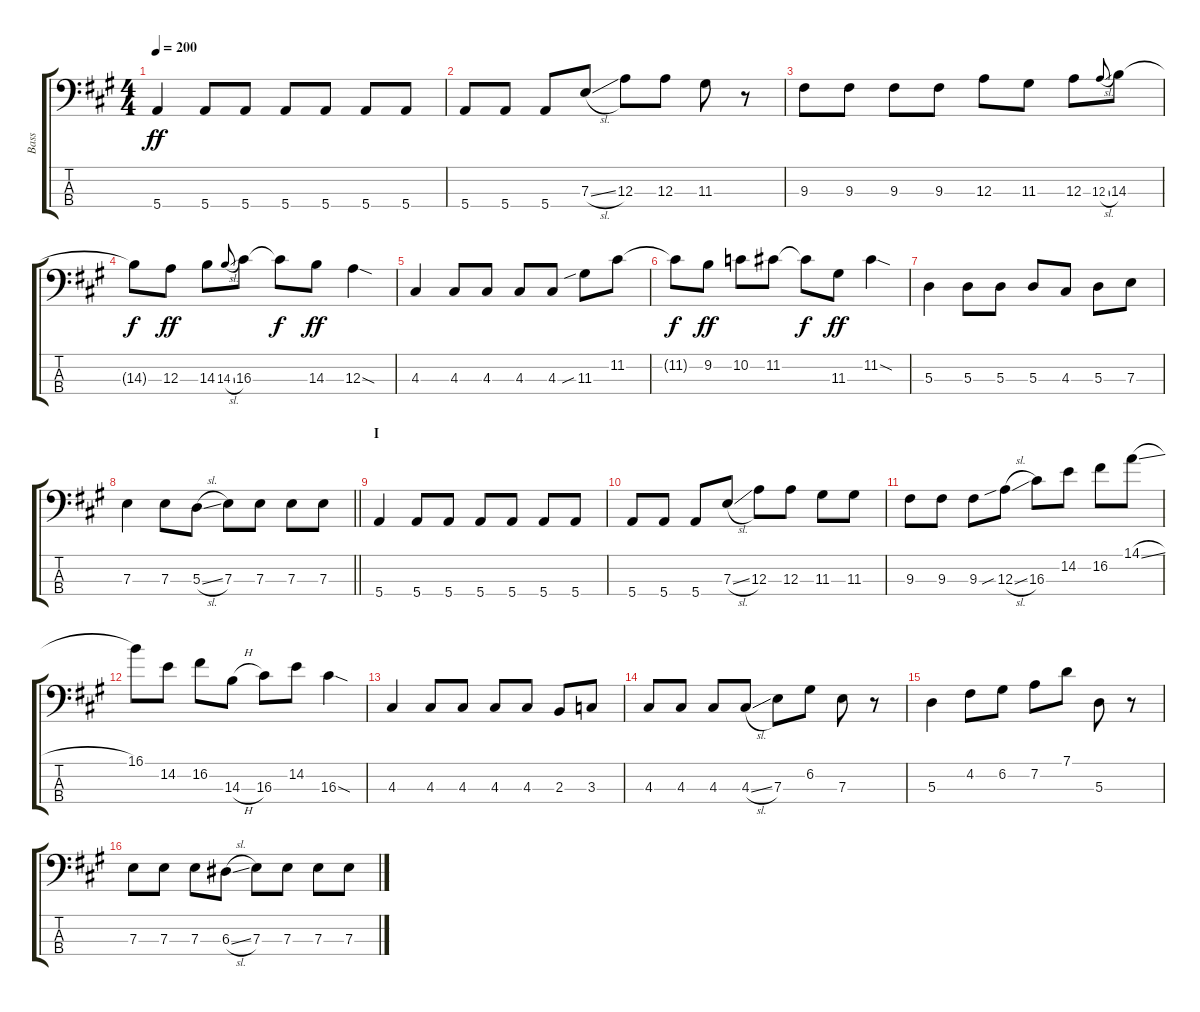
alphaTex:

\track ("Bass" "Bass") {instrument electricbasspick}
\staff {score tabs}
\tuning (G2 D2 A1 E1) {hide}
\ts (4 4)
\tempo 200
\clef f4
\ks a
5.4.4{dy ff} 5.4.8 5.4.8 5.4.8 5.4.8 5.4.8 5.4.8 |
5.4.8 5.4.8 5.4.8 7.3{sl}.8 12.3.8 12.3.8 11.3.8 r.8 |
9.3.8 9.3.8 9.3.8 9.3.8 12.3.8 11.3.8 12.3.8 12.3{sl}.8{gr onbeat} 14.3.8 |
14.3{t}.8{dy f} 12.3.8{dy ff} 14.3.8 14.3{sl}.8{gr onbeat} 16.3.8 16.3{t}.8{dy f} 14.3.8{dy ff} 12.3{sod}.4 |
4.3.4 4.3.8 4.3.8 4.3.8 4.3.8 11.3{sib}.8 11.2.8 |
11.2{t}.8{dy f} 9.2.8{dy ff} 10.2.8 11.2.8 11.2{t}.8{dy f} 11.3.8{dy ff} 11.2{sod}.4 |
5.3.4 5.3.8 5.3.8 5.3.8 4.3.8 5.3.8 7.3.8 |
\barLineRight lightlight
7.3.4 7.3.8 5.3{sl}.8 7.3.8 7.3.8 7.3.8 7.3.8 |
\section ("" "I")
5.4.4 5.4.8 5.4.8 5.4.8 5.4.8 5.4.8 5.4.8 |
5.4.8 5.4.8 5.4.8 7.3{sl}.8 12.3.8 12.3.8 11.3.8 11.3.8 |
9.3.8 9.3.8 9.3.8 12.3{sib sl}.8 16.3.8 14.2.8 16.2.8 14.1{sl}.8 |
16.1.8 14.2.8 16.2.8 14.3{h}.8 16.3.8 14.2.8 16.3{sod}.4 |
4.3.4 4.3.8 4.3.8 4.3.8 4.3.8 2.3.8 3.3.8 |
4.3.8 4.3.8 4.3.8 4.3{sl}.8 7.3.8 6.2.8 7.3.8 r.8 |
5.3.4 4.2.8 6.2.8 7.2.8 7.1.8 5.3.8 r.8 |
7.3.8 7.3.8 7.3.8 6.3{sl}.8 7.3.8 7.3.8 7.3.8 7.3.8
